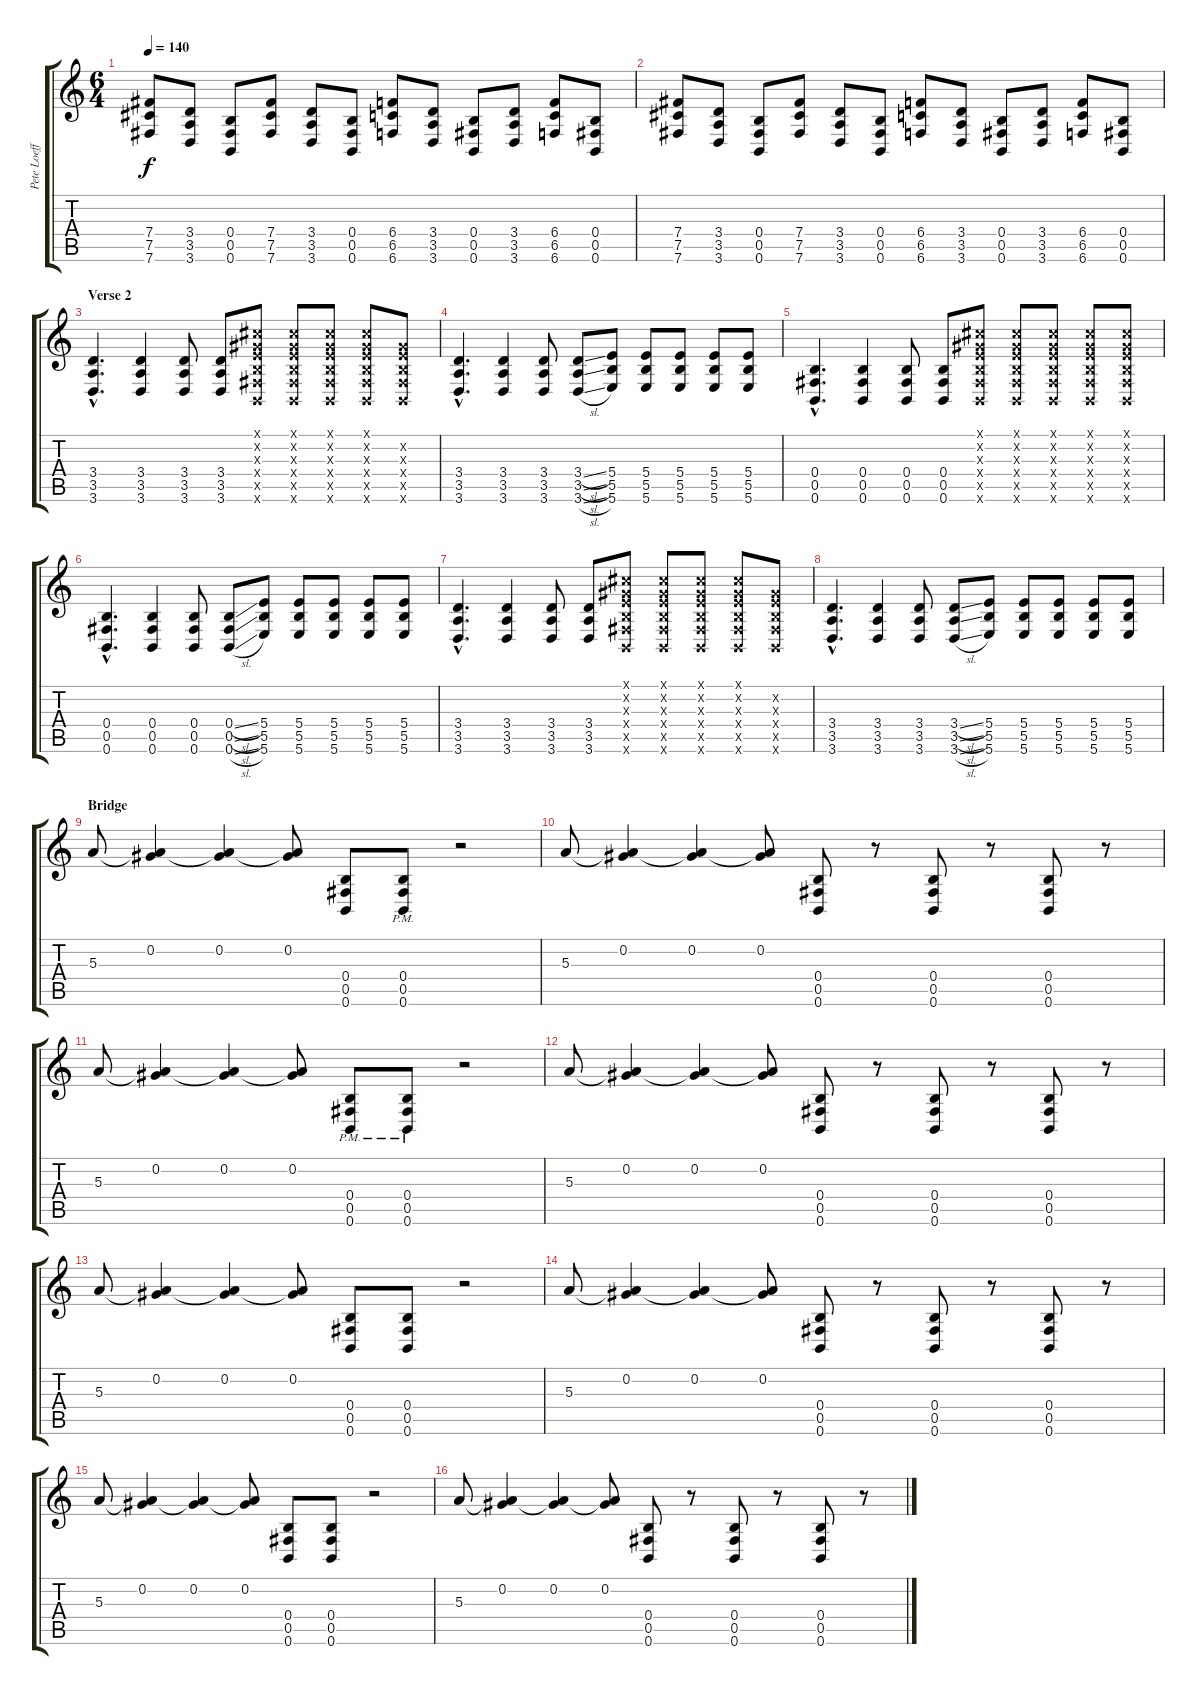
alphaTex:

\track ("Pete Loeffler - Distortion Guitar" "Pete Loeff") {instrument distortionguitar}
\staff {score tabs}
\tuning (Db4 Ab3 E3 B2 Gb2 B1) {hide}
\ts (6 4)
\tempo 140
\clef g2
\ks c
(7.4 7.5 7.6).8{dy f} (3.4 3.5 3.6).8 (0.4 0.5 0.6).8 (7.4 7.5 7.6).8 (3.4 3.5 3.6).8 (0.4 0.5 0.6).8 (6.4 6.5 6.6).8 (3.4 3.5 3.6).8 (0.4 0.5 0.6).8 (3.4 3.5 3.6).8 (6.4 6.5 6.6).8 (0.4 0.5 0.6).8 |
(7.4 7.5 7.6).8 (3.4 3.5 3.6).8 (0.4 0.5 0.6).8 (7.4 7.5 7.6).8 (3.4 3.5 3.6).8 (0.4 0.5 0.6).8 (6.4 6.5 6.6).8 (3.4 3.5 3.6).8 (0.4 0.5 0.6).8 (3.4 3.5 3.6).8 (6.4 6.5 6.6).8 (0.4 0.5 0.6).8 |
\section ("" "Verse 2")
(3.4{hac} 3.5{hac} 3.6{hac}).4{d} (3.4 3.5 3.6).4 (3.4 3.5 3.6).8 (3.4 3.5 3.6).8 (0.1{x} 0.2{x} 0.3{x} 0.4{x} 0.5{x} 0.6{x}).8 (0.1{x} 0.2{x} 0.3{x} 0.4{x} 0.5{x} 0.6{x}).8 (0.1{x} 0.2{x} 0.3{x} 0.4{x} 0.5{x} 0.6{x}).8 (0.1{x} 0.2{x} 0.3{x} 0.4{x} 0.5{x} 0.6{x}).8 (0.2{x} 0.3{x} 0.4{x} 0.5{x} 0.6{x}).8 |
(3.4{hac} 3.5{hac} 3.6{hac}).4{d} (3.4 3.5 3.6).4 (3.4 3.5 3.6).8 (3.4{sl} 3.5{sl} 3.6{sl}).8 (5.4 5.5 5.6).8 (5.4 5.5 5.6).8 (5.4 5.5 5.6).8 (5.4 5.5 5.6).8 (5.4 5.5 5.6).8 |
(0.4{hac} 0.5{hac} 0.6{hac}).4{d} (0.4 0.5 0.6).4 (0.4 0.5 0.6).8 (0.4 0.5 0.6).8 (0.1{x} 0.2{x} 0.3{x} 0.4{x} 0.5{x} 0.6{x}).8 (0.1{x} 0.2{x} 0.3{x} 0.4{x} 0.5{x} 0.6{x}).8 (0.1{x} 0.2{x} 0.3{x} 0.4{x} 0.5{x} 0.6{x}).8 (0.1{x} 0.2{x} 0.3{x} 0.4{x} 0.5{x} 0.6{x}).8 (0.1{x} 0.2{x} 0.3{x} 0.4{x} 0.5{x} 0.6{x}).8 |
(0.4{hac} 0.5{hac} 0.6{hac}).4{d} (0.4 0.5 0.6).4 (0.4 0.5 0.6).8 (0.4{sl} 0.5{sl} 0.6{sl}).8 (5.4 5.5 5.6).8 (5.4 5.5 5.6).8 (5.4 5.5 5.6).8 (5.4 5.5 5.6).8 (5.4 5.5 5.6).8 |
(3.4{hac} 3.5{hac} 3.6{hac}).4{d} (3.4 3.5 3.6).4 (3.4 3.5 3.6).8 (3.4 3.5 3.6).8 (0.1{x} 0.2{x} 0.3{x} 0.4{x} 0.5{x} 0.6{x}).8 (0.1{x} 0.2{x} 0.3{x} 0.4{x} 0.5{x} 0.6{x}).8 (0.1{x} 0.2{x} 0.3{x} 0.4{x} 0.5{x} 0.6{x}).8 (0.1{x} 0.2{x} 0.3{x} 0.4{x} 0.5{x} 0.6{x}).8 (0.2{x} 0.3{x} 0.4{x} 0.5{x} 0.6{x}).8 |
(3.4{hac} 3.5{hac} 3.6{hac}).4{d} (3.4 3.5 3.6).4 (3.4 3.5 3.6).8 (3.4{sl} 3.5{sl} 3.6{sl}).8 (5.4 5.5 5.6).8 (5.4 5.5 5.6).8 (5.4 5.5 5.6).8 (5.4 5.5 5.6).8 (5.4 5.5 5.6).8 |
\section ("" "Bridge")
5.3.8{balance 16} (0.2 5.3{t}).4 (0.2 5.3{t}).4 (0.2 5.3{t}).8 (0.4 0.5 0.6).8{balance 8} (0.4{pm} 0.5{pm} 0.6{pm}).8 r.2 |
5.3.8{balance 0} (0.2 5.3{t}).4 (0.2 5.3{t}).4 (0.2 5.3{t}).8 (0.4 0.5 0.6).8{balance 8} r.8 (0.4 0.5 0.6).8 r.8 (0.4 0.5 0.6).8 r.8 |
5.3.8{balance 16} (0.2 5.3{t}).4 (0.2 5.3{t}).4 (0.2 5.3{t}).8 (0.4{pm} 0.5{pm} 0.6{pm}).8{balance 8} (0.4{pm} 0.5{pm} 0.6{pm}).8 r.2 |
5.3.8{balance 0} (0.2 5.3{t}).4 (0.2 5.3{t}).4 (0.2 5.3{t}).8 (0.4 0.5 0.6).8{balance 8} r.8 (0.4 0.5 0.6).8 r.8 (0.4 0.5 0.6).8 r.8 |
5.3.8{balance 16} (0.2 5.3{t}).4 (0.2 5.3{t}).4 (0.2 5.3{t}).8 (0.4 0.5 0.6).8{balance 8} (0.4 0.5 0.6).8 r.2 |
5.3.8{balance 0} (0.2 5.3{t}).4 (0.2 5.3{t}).4 (0.2 5.3{t}).8 (0.4 0.5 0.6).8{balance 8} r.8 (0.4 0.5 0.6).8 r.8 (0.4 0.5 0.6).8 r.8 |
5.3.8{balance 16} (0.2 5.3{t}).4 (0.2 5.3{t}).4 (0.2 5.3{t}).8 (0.4 0.5 0.6).8{balance 8} (0.4 0.5 0.6).8 r.2 |
5.3.8{balance 0} (0.2 5.3{t}).4 (0.2 5.3{t}).4 (0.2 5.3{t}).8 (0.4 0.5 0.6).8{balance 8} r.8 (0.4 0.5 0.6).8 r.8 (0.4 0.5 0.6).8 r.8
